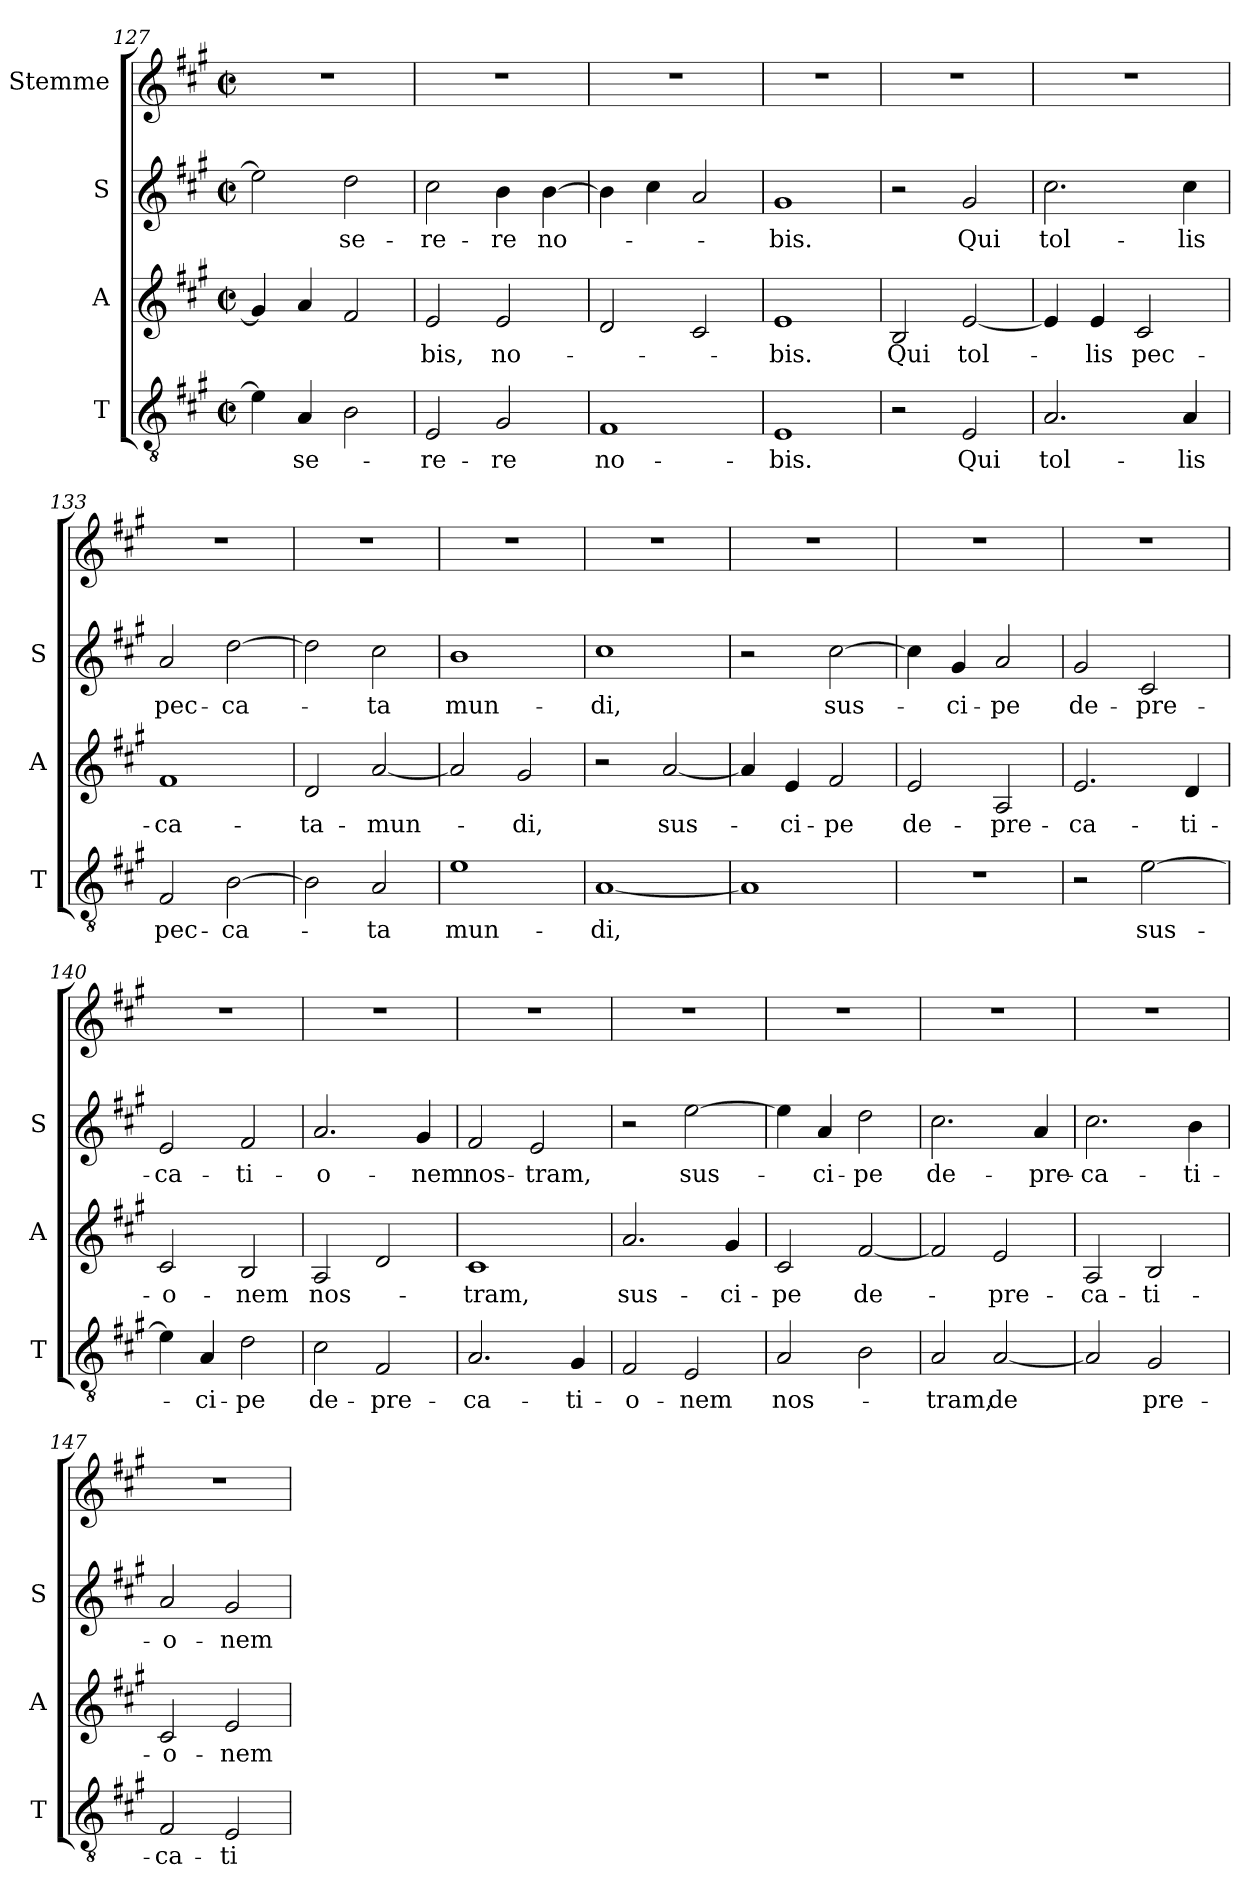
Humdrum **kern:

**kern	**text	**kern	**text	**kern	**text	**kern
*part4	*part4	*part3	*part3	*part2	*part2	*part1
*staff4	*staff4	*staff3	*staff3	*staff2	*staff2	*staff1
*I"T	*	*I"A	*	*I"S	*	*I"Stemme
*I'T	*	*I'A	*	*I'S	*	*
*clefGv2	*	*clefG2	*	*clefG2	*	*clefG2
*k[f#c#g#]	*	*k[f#c#g#]	*	*k[f#c#g#]	*	*k[f#c#g#]
*M2/2	*	*M2/2	*	*M2/2	*	*M2/2
*met(c|)	*	*met(c|)	*	*met(c|)	*	*met(c|)
=127	=127	=127	=127	=127	=127	=127
4e\]	.	4g#/]	.	2ee\]	.	1r
!	!LO:LY:b	!	!	!	!	!
4A/	-se-	4a/	.	.	.	.
!	!	!	!	!	!LO:LY:b	!
2B\	.	2f#/	.	2dd\	-se-	.
=128	=128	=128	=128	=128	=128	=128
!	!LO:LY:b	!	!LO:LY:b	!	!LO:LY:b	!
2E/	-re-	2e/	-bis,	2cc#\	-re-	1r
!	!LO:LY:b	!	!LO:LY:b	!	!LO:LY:b	!
2G#/	-re	2e/	no-	4b\	-re	.
!	!	!	!	!	!LO:LY:b	!
.	.	.	.	[4b\	no-	.
=129	=129	=129	=129	=129	=129	=129
!	!LO:LY:b	!	!	!	!	!
1F#	no-	2d/	.	4b\]	.	1r
.	.	.	.	4cc#\	.	.
.	.	2c#/	.	2a/	.	.
=130	=130	=130	=130	=130	=130	=130
!	!LO:LY:b	!	!LO:LY:b	!	!LO:LY:b	!
1E	-bis.	1e	-bis.	1g#	-bis.	1r
=131	=131	=131	=131	=131	=131	=131
!	!	!	!LO:LY:b	!	!	!
2r	.	2B/	Qui	2r	.	1r
!	!LO:LY:b	!	!LO:LY:b	!	!LO:LY:b	!
2E/	Qui	[2e/	tol-	2g#/	Qui	.
=132	=132	=132	=132	=132	=132	=132
!	!LO:LY:b	!	!	!	!LO:LY:b	!
2.A/	tol-	4e/]	.	2.cc#\	tol-	1r
!	!	!	!LO:LY:b	!	!	!
.	.	4e/	-lis	.	.	.
!	!	!	!LO:LY:b	!	!	!
.	.	2c#/	pec-	.	.	.
!	!LO:LY:b	!	!	!	!LO:LY:b	!
4A/	-lis	.	.	4cc#\	-lis	.
=133	=133	=133	=133	=133	=133	=133
!	!LO:LY:b	!	!LO:LY:b	!	!LO:LY:b	!
2F#/	pec-	1f#	-ca-	2a/	pec-	1r
!	!LO:LY:b	!	!	!	!LO:LY:b	!
[2B\	-ca-	.	.	[2dd\	-ca-	.
!!LO:PB:g=z
=134	=134	=134	=134	=134	=134	=134
!	!	!	!LO:LY:b	!	!	!
2B\]	.	2d/	-ta-	2dd\]	.	1r
!	!LO:LY:b	!	!LO:LY:b	!	!LO:LY:b	!
2A/	-ta	[2a/	-mun-	2cc#\	-ta	.
=135	=135	=135	=135	=135	=135	=135
!	!LO:LY:b	!	!	!	!LO:LY:b	!
1e	mun-	2a/]	.	1b	mun-	1r
!	!	!	!LO:LY:b	!	!	!
.	.	2g#/	-di,	.	.	.
=136	=136	=136	=136	=136	=136	=136
!	!LO:LY:b	!	!	!	!LO:LY:b	!
[1A	-di,	2r	.	1cc#	-di,	1r
!	!	!	!LO:LY:b	!	!	!
.	.	[2a/	sus-	.	.	.
=137	=137	=137	=137	=137	=137	=137
1A]	.	4a/]	.	2r	.	1r
!	!	!	!LO:LY:b	!	!	!
.	.	4e/	-ci-	.	.	.
!	!	!	!LO:LY:b	!	!LO:LY:b	!
.	.	2f#/	-pe	[2cc#\	sus-	.
=138	=138	=138	=138	=138	=138	=138
!	!	!	!LO:LY:b	!	!	!
1r	.	2e/	de-	4cc#\]	.	1r
!	!	!	!	!	!LO:LY:b	!
.	.	.	.	4g#/	-ci-	.
!	!	!	!LO:LY:b	!	!LO:LY:b	!
.	.	2A/	-pre-	2a/	-pe	.
=139	=139	=139	=139	=139	=139	=139
!	!	!	!LO:LY:b	!	!LO:LY:b	!
2r	.	2.e/	-ca-	2g#/	de-	1r
!	!LO:LY:b	!	!	!	!LO:LY:b	!
[2e\	sus-	.	.	2c#/	-pre-	.
!	!	!	!LO:LY:b	!	!	!
.	.	4d/	-ti-	.	.	.
=140	=140	=140	=140	=140	=140	=140
!	!	!	!LO:LY:b	!	!LO:LY:b	!
4e\]	.	2c#/	-o-	2e/	-ca-	1r
!	!LO:LY:b	!	!	!	!	!
4A/	-ci-	.	.	.	.	.
!	!LO:LY:b	!	!LO:LY:b	!	!LO:LY:b	!
2d\	-pe	2B/	-nem	2f#/	-ti-	.
!!LO:LB:g=z
=141	=141	=141	=141	=141	=141	=141
!	!LO:LY:b	!	!LO:LY:b	!	!LO:LY:b	!
2c#\	de-	2A/	nos-	2.a/	-o-	1r
!	!LO:LY:b	!	!	!	!	!
2F#/	-pre-	2d/	.	.	.	.
!	!	!	!	!	!LO:LY:b	!
.	.	.	.	4g#/	-nem	.
=142	=142	=142	=142	=142	=142	=142
!	!LO:LY:b	!	!LO:LY:b	!	!LO:LY:b	!
2.A/	-ca-	1c#	-tram,	2f#/	nos-	1r
!	!	!	!	!	!LO:LY:b	!
.	.	.	.	2e/	-tram,	.
!	!LO:LY:b	!	!	!	!	!
4G#/	-ti-	.	.	.	.	.
=143	=143	=143	=143	=143	=143	=143
!	!LO:LY:b	!	!LO:LY:b	!	!	!
2F#/	-o-	2.a/	sus-	2r	.	1r
!	!LO:LY:b	!	!	!	!LO:LY:b	!
2E/	-nem	.	.	[2ee\	sus-	.
!	!	!	!LO:LY:b	!	!	!
.	.	4g#/	-ci-	.	.	.
=144	=144	=144	=144	=144	=144	=144
!	!LO:LY:b	!	!LO:LY:b	!	!	!
2A/	nos-	2c#/	-pe	4ee\]	.	1r
!	!	!	!	!	!LO:LY:b	!
.	.	.	.	4a/	-ci-	.
!	!	!	!LO:LY:b	!	!LO:LY:b	!
2B\	.	[2f#/	de-	2dd\	-pe	.
=145	=145	=145	=145	=145	=145	=145
!	!LO:LY:b	!	!	!	!LO:LY:b	!
2A/	-tram,	2f#/]	.	2.cc#\	de-	1r
!	!LO:LY:b	!	!LO:LY:b	!	!	!
[2A/	de	2e/	-pre-	.	.	.
!	!	!	!	!	!LO:LY:b	!
.	.	.	.	4a/	-pre-	.
=146	=146	=146	=146	=146	=146	=146
!	!	!	!LO:LY:b	!	!LO:LY:b	!
2A/]	.	2A/	-ca-	2.cc#\	-ca-	1r
!	!LO:LY:b	!	!LO:LY:b	!	!	!
2G#/	pre-	2B/	-ti-	.	.	.
!	!	!	!	!	!LO:LY:b	!
.	.	.	.	4b\	-ti-	.
=147	=147	=147	=147	=147	=147	=147
!	!LO:LY:b	!	!LO:LY:b	!	!LO:LY:b	!
2F#/	-ca-	2c#/	-o-	2a/	-o-	1r
!	!LO:LY:b	!	!LO:LY:b	!	!LO:LY:b	!
2E/	-ti-	2e/	-nem	2g#/	-nem	.
=	=	=	=	=	=	=
*-	*-	*-	*-	*-	*-	*-
